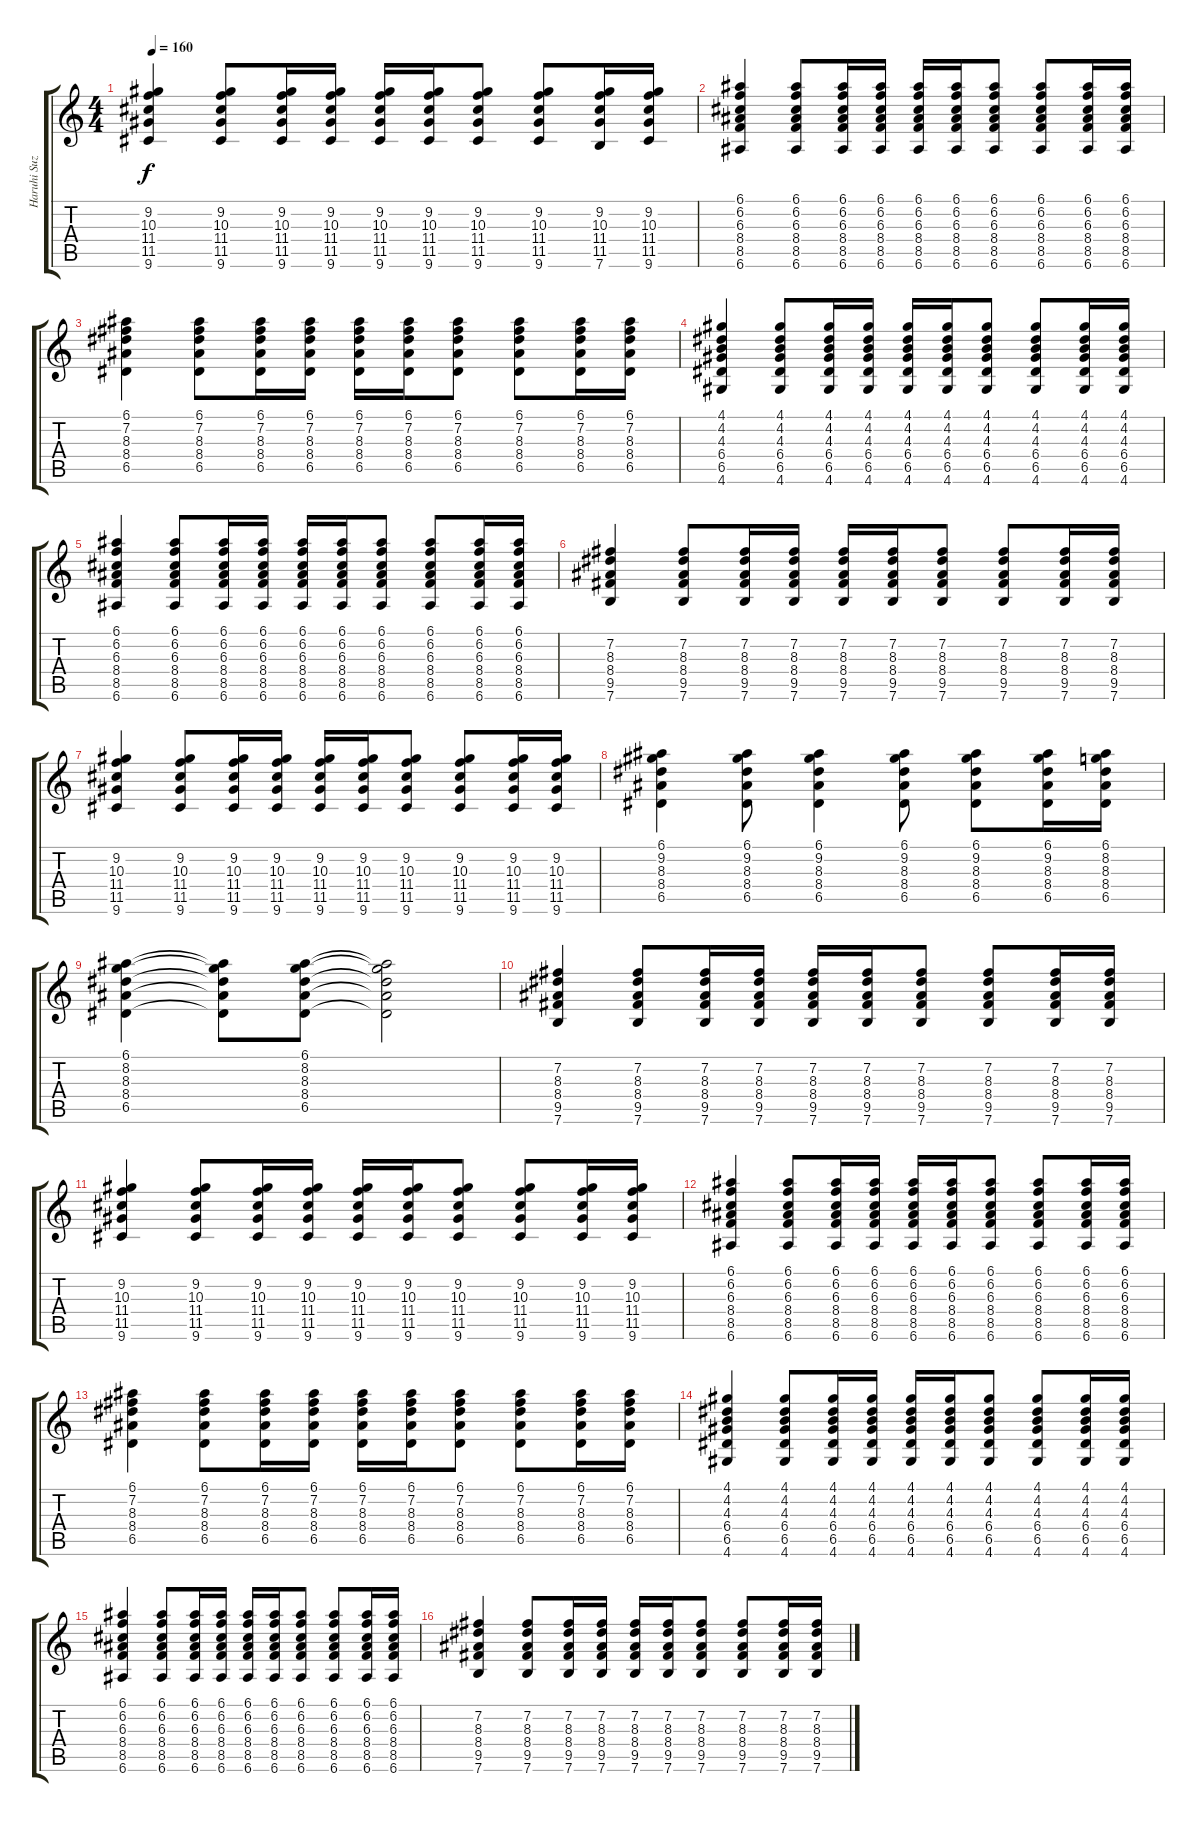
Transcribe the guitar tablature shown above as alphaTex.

\track ("Haruhi Suzumiya (Rhythm Guitar)" "Haruhi Suz") {instrument distortionguitar}
\staff {score tabs}
\tuning (E4 B3 G3 D3 A2 E2) {hide}
\ts (4 4)
\tempo 160
\clef g2
\ks c
(9.2 10.3 11.4 11.5 9.6).4{dy f} (9.2 10.3 11.4 11.5 9.6).8 (9.2 10.3 11.4 11.5 9.6).16 (9.2 10.3 11.4 11.5 9.6).16 (9.2 10.3 11.4 11.5 9.6).16 (9.2 10.3 11.4 11.5 9.6).16 (9.2 10.3 11.4 11.5 9.6).8 (9.2 10.3 11.4 11.5 9.6).8 (9.2 10.3 11.4 11.5 7.6).16 (9.2 10.3 11.4 11.5 9.6).16 |
(6.1 6.2 6.3 8.4 8.5 6.6).4 (6.1 6.2 6.3 8.4 8.5 6.6).8 (6.1 6.2 6.3 8.4 8.5 6.6).16 (6.1 6.2 6.3 8.4 8.5 6.6).16 (6.1 6.2 6.3 8.4 8.5 6.6).16 (6.1 6.2 6.3 8.4 8.5 6.6).16 (6.1 6.2 6.3 8.4 8.5 6.6).8 (6.1 6.2 6.3 8.4 8.5 6.6).8 (6.1 6.2 6.3 8.4 8.5 6.6).16 (6.1 6.2 6.3 8.4 8.5 6.6).16 |
(6.1 7.2 8.3 8.4 6.5).4 (6.1 7.2 8.3 8.4 6.5).8 (6.1 7.2 8.3 8.4 6.5).16 (6.1 7.2 8.3 8.4 6.5).16 (6.1 7.2 8.3 8.4 6.5).16 (6.1 7.2 8.3 8.4 6.5).16 (6.1 7.2 8.3 8.4 6.5).8 (6.1 7.2 8.3 8.4 6.5).8 (6.1 7.2 8.3 8.4 6.5).16 (6.1 7.2 8.3 8.4 6.5).16 |
(4.1 4.2 4.3 6.4 6.5 4.6).4 (4.1 4.2 4.3 6.4 6.5 4.6).8 (4.1 4.2 4.3 6.4 6.5 4.6).16 (4.1 4.2 4.3 6.4 6.5 4.6).16 (4.1 4.2 4.3 6.4 6.5 4.6).16 (4.1 4.2 4.3 6.4 6.5 4.6).16 (4.1 4.2 4.3 6.4 6.5 4.6).8 (4.1 4.2 4.3 6.4 6.5 4.6).8 (4.1 4.2 4.3 6.4 6.5 4.6).16 (4.1 4.2 4.3 6.4 6.5 4.6).16 |
(6.1 6.2 6.3 8.4 8.5 6.6).4 (6.1 6.2 6.3 8.4 8.5 6.6).8 (6.1 6.2 6.3 8.4 8.5 6.6).16 (6.1 6.2 6.3 8.4 8.5 6.6).16 (6.1 6.2 6.3 8.4 8.5 6.6).16 (6.1 6.2 6.3 8.4 8.5 6.6).16 (6.1 6.2 6.3 8.4 8.5 6.6).8 (6.1 6.2 6.3 8.4 8.5 6.6).8 (6.1 6.2 6.3 8.4 8.5 6.6).16 (6.1 6.2 6.3 8.4 8.5 6.6).16 |
(7.2 8.3 8.4 9.5 7.6).4 (7.2 8.3 8.4 9.5 7.6).8 (7.2 8.3 8.4 9.5 7.6).16 (7.2 8.3 8.4 9.5 7.6).16 (7.2 8.3 8.4 9.5 7.6).16 (7.2 8.3 8.4 9.5 7.6).16 (7.2 8.3 8.4 9.5 7.6).8 (7.2 8.3 8.4 9.5 7.6).8 (7.2 8.3 8.4 9.5 7.6).16 (7.2 8.3 8.4 9.5 7.6).16 |
(9.2 10.3 11.4 11.5 9.6).4 (9.2 10.3 11.4 11.5 9.6).8 (9.2 10.3 11.4 11.5 9.6).16 (9.2 10.3 11.4 11.5 9.6).16 (9.2 10.3 11.4 11.5 9.6).16 (9.2 10.3 11.4 11.5 9.6).16 (9.2 10.3 11.4 11.5 9.6).8 (9.2 10.3 11.4 11.5 9.6).8 (9.2 10.3 11.4 11.5 9.6).16 (9.2 10.3 11.4 11.5 9.6).16 |
(6.1 9.2 8.3 8.4 6.5).4 (6.1 9.2 8.3 8.4 6.5).8 (6.1 9.2 8.3 8.4 6.5).4 (6.1 9.2 8.3 8.4 6.5).8 (6.1 9.2 8.3 8.4 6.5).8 (6.1 9.2 8.3 8.4 6.5).16 (6.1 8.2 8.3 8.4 6.5).16 |
(6.1 8.2 8.3 8.4 6.5).4 (6.1{t} 8.2{t} 8.3{t} 8.4{t} 6.5{t}).8 (6.1 8.2 8.3 8.4 6.5).8 (6.1{t} 8.2{t} 8.3{t} 8.4{t} 6.5{t}).2 |
(7.2 8.3 8.4 9.5 7.6).4 (7.2 8.3 8.4 9.5 7.6).8 (7.2 8.3 8.4 9.5 7.6).16 (7.2 8.3 8.4 9.5 7.6).16 (7.2 8.3 8.4 9.5 7.6).16 (7.2 8.3 8.4 9.5 7.6).16 (7.2 8.3 8.4 9.5 7.6).8 (7.2 8.3 8.4 9.5 7.6).8 (7.2 8.3 8.4 9.5 7.6).16 (7.2 8.3 8.4 9.5 7.6).16 |
(9.2 10.3 11.4 11.5 9.6).4 (9.2 10.3 11.4 11.5 9.6).8 (9.2 10.3 11.4 11.5 9.6).16 (9.2 10.3 11.4 11.5 9.6).16 (9.2 10.3 11.4 11.5 9.6).16 (9.2 10.3 11.4 11.5 9.6).16 (9.2 10.3 11.4 11.5 9.6).8 (9.2 10.3 11.4 11.5 9.6).8 (9.2 10.3 11.4 11.5 9.6).16 (9.2 10.3 11.4 11.5 9.6).16 |
(6.1 6.2 6.3 8.4 8.5 6.6).4 (6.1 6.2 6.3 8.4 8.5 6.6).8 (6.1 6.2 6.3 8.4 8.5 6.6).16 (6.1 6.2 6.3 8.4 8.5 6.6).16 (6.1 6.2 6.3 8.4 8.5 6.6).16 (6.1 6.2 6.3 8.4 8.5 6.6).16 (6.1 6.2 6.3 8.4 8.5 6.6).8 (6.1 6.2 6.3 8.4 8.5 6.6).8 (6.1 6.2 6.3 8.4 8.5 6.6).16 (6.1 6.2 6.3 8.4 8.5 6.6).16 |
(6.1 7.2 8.3 8.4 6.5).4 (6.1 7.2 8.3 8.4 6.5).8 (6.1 7.2 8.3 8.4 6.5).16 (6.1 7.2 8.3 8.4 6.5).16 (6.1 7.2 8.3 8.4 6.5).16 (6.1 7.2 8.3 8.4 6.5).16 (6.1 7.2 8.3 8.4 6.5).8 (6.1 7.2 8.3 8.4 6.5).8 (6.1 7.2 8.3 8.4 6.5).16 (6.1 7.2 8.3 8.4 6.5).16 |
(4.1 4.2 4.3 6.4 6.5 4.6).4 (4.1 4.2 4.3 6.4 6.5 4.6).8 (4.1 4.2 4.3 6.4 6.5 4.6).16 (4.1 4.2 4.3 6.4 6.5 4.6).16 (4.1 4.2 4.3 6.4 6.5 4.6).16 (4.1 4.2 4.3 6.4 6.5 4.6).16 (4.1 4.2 4.3 6.4 6.5 4.6).8 (4.1 4.2 4.3 6.4 6.5 4.6).8 (4.1 4.2 4.3 6.4 6.5 4.6).16 (4.1 4.2 4.3 6.4 6.5 4.6).16 |
(6.1 6.2 6.3 8.4 8.5 6.6).4 (6.1 6.2 6.3 8.4 8.5 6.6).8 (6.1 6.2 6.3 8.4 8.5 6.6).16 (6.1 6.2 6.3 8.4 8.5 6.6).16 (6.1 6.2 6.3 8.4 8.5 6.6).16 (6.1 6.2 6.3 8.4 8.5 6.6).16 (6.1 6.2 6.3 8.4 8.5 6.6).8 (6.1 6.2 6.3 8.4 8.5 6.6).8 (6.1 6.2 6.3 8.4 8.5 6.6).16 (6.1 6.2 6.3 8.4 8.5 6.6).16 |
(7.2 8.3 8.4 9.5 7.6).4 (7.2 8.3 8.4 9.5 7.6).8 (7.2 8.3 8.4 9.5 7.6).16 (7.2 8.3 8.4 9.5 7.6).16 (7.2 8.3 8.4 9.5 7.6).16 (7.2 8.3 8.4 9.5 7.6).16 (7.2 8.3 8.4 9.5 7.6).8 (7.2 8.3 8.4 9.5 7.6).8 (7.2 8.3 8.4 9.5 7.6).16 (7.2 8.3 8.4 9.5 7.6).16
